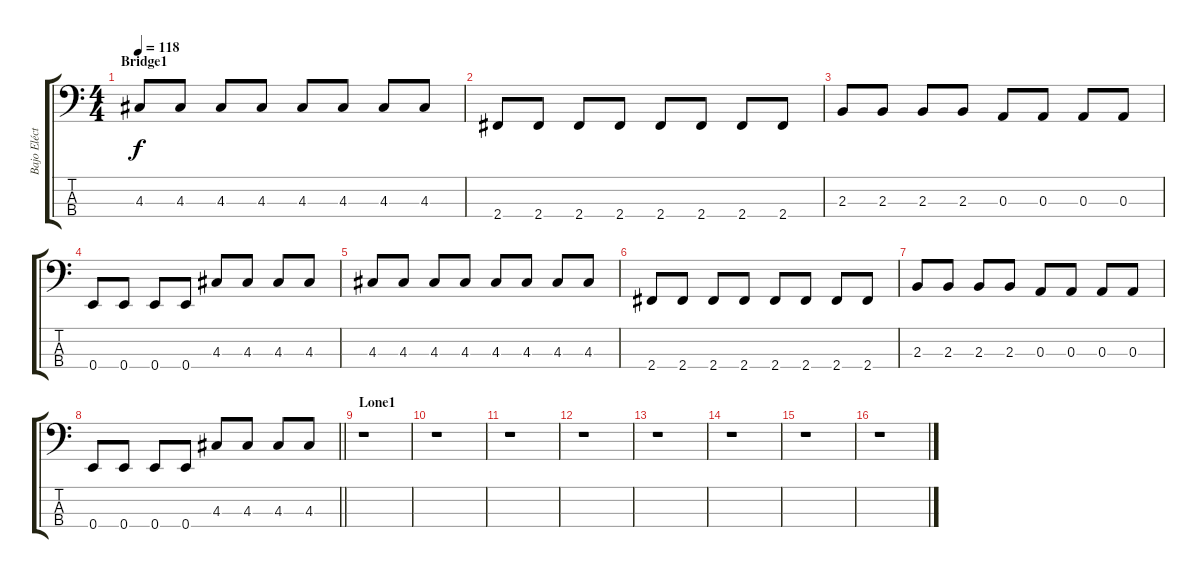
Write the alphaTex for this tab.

\track ("Bajo Eléctrico" "Bajo Eléct") {instrument electricbassfinger}
\staff {score tabs}
\tuning (G2 D2 A1 E1) {hide}
\ts (4 4)
\section ("" "Bridge1")
\tempo 118
\clef f4
\ks c
4.3.8{dy f} 4.3.8 4.3.8 4.3.8 4.3.8 4.3.8 4.3.8 4.3.8 |
2.4.8 2.4.8 2.4.8 2.4.8 2.4.8 2.4.8 2.4.8 2.4.8 |
2.3.8 2.3.8 2.3.8 2.3.8 0.3.8 0.3.8 0.3.8 0.3.8 |
0.4.8 0.4.8 0.4.8 0.4.8 4.3.8 4.3.8 4.3.8 4.3.8 |
4.3.8 4.3.8 4.3.8 4.3.8 4.3.8 4.3.8 4.3.8 4.3.8 |
2.4.8 2.4.8 2.4.8 2.4.8 2.4.8 2.4.8 2.4.8 2.4.8 |
2.3.8 2.3.8 2.3.8 2.3.8 0.3.8 0.3.8 0.3.8 0.3.8 |
\barLineRight lightlight
0.4.8 0.4.8 0.4.8 0.4.8 4.3.8 4.3.8 4.3.8 4.3.8 |
\section ("" "Lone1")
r.1 |
r.1 |
r.1 |
r.1 |
r.1 |
r.1 |
r.1 |
r.1
